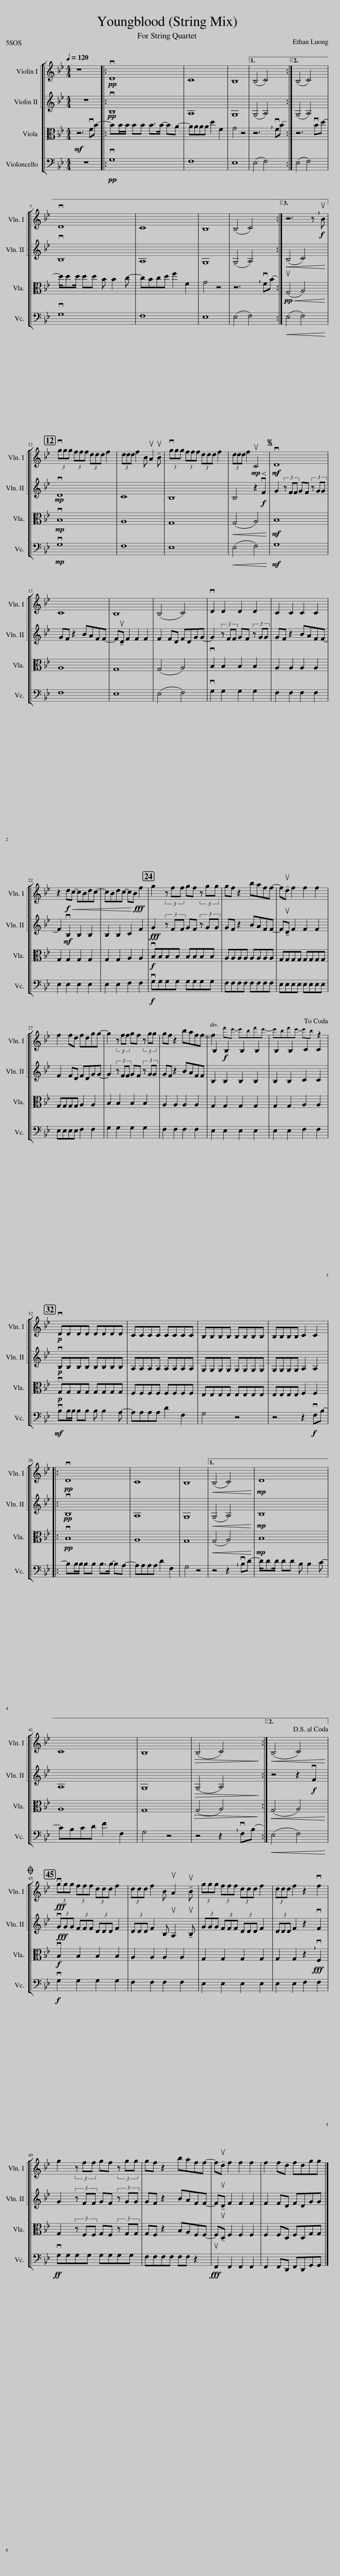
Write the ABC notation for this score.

X:1
%%score [ [ ( 1 2 ) 3 ] 4 5 ]
L:1/8
Q:1/4=120
M:4/4
I:linebreak $
K:Bb
V:1 treble
V:2 treble
V:3 treble
V:4 alto
V:5 bass
V:1
 z8 |:!pp! vD8 | C8 | B,8 |1 (B,4 C4) :|2 %5
 (B,4 C4) |$ vD8 | C8 | B,8 | (B,4 C4) :|3 %10
 z6 !breath!z!f! uB ||$ (3vggg (3fff (3ddd f2 | (3ddd f2 B uA2 !tenuto!uB | (3vggg (3fff (3ddd f2 | (3ddd f2!mp!!<(! uC4!<)! | %15
S!mf! vD8 |$ C8 | B,8 | (B,4 C4) | vD2 D2 D2 D2 | %20
 C2 C2 C2 C2 |$ z2!f!!<(! dc- cBdc- | cBdc- cB!<)!!fff! f2 | g2 (3z ff gf (3z gg | gf z2 baff- | %25
 f!tenuto!ud f2 f2 f2 |$ f2 fd fdgg- | g2 (3z ff gf (3z gg | gf z2 baff- | B,2!f! B,2 B,2 B,2 | %30
 B,2 B,2 C2 C2!dacoda! |$!p! vDDDD DDDD | CCCC CCCC | B,B,B,B, B,B,B,B, | B,B,B,B, C2 C2 |:$ %35
!pp! vD8 | C8 | B,8 |1!<(! (B,4 C4)!<)! |!mp! D8 |$ %40
 C8 | B,8 |!>(! (B,4 C4)!>)! :|2!<(! (B,4 C4)!<)!!D.S.! ||$O!fff! (3vggg (3fff (3ddd f2 | %45
 (3ddd f2 B uA2 !tenuto!uB | (3ggg (3fff (3ddd f2 | (3ddd f2 z2 vf2 |$ g2 (3z ff gf (3z gg | gf z2 baff- | %50
 f!tenuto!ud f2 f2 f2 | f2 fd fdgg |] %52
V:2
 x8 |: x8 | x8 | x8 |1 x8 :|2 %5
 x8 |$ x8 | x8 | x8 | x8 :|3 %10
 x8 ||$ x8 | x8 | x8 | x8 | %15
 x8 |$ x8 | x8 | x8 | x8 | %20
 x8 |$ x8 | x8 | x8 | x8 | %25
 x8 |$ x8 | x8 | x8 | f2 d'c'- c'bd'c'- | %30
 c'bd'c'- c'b z2 |$ x8 | x8 | x8 | x8 |:$ %35
 x8 | x8 | x8 |1 x8 | x8 |$ %40
 x8 | x8 | x8 :|2 x8 ||$ x8 | %45
 x8 | x8 | x8 |$ x8 | x8 | %50
 x8 | x8 |] %52
V:3
 z8 |:!pp! vB,8 | A,8 | G,8 |1 (G,4 A,4) :|2 %5
 (G,4 A,4) |$ vB,8 | A,8 | G,8 | (G,4 A,4) :|3 %10
!<(! (B,4 C4)!<)! ||$!mp! vD8 | C8 | B,8 | B,4 z2!f! vF2 | %15
 G2 (3z FF GF (3z GG |$ GF z2 BAFF- | F!tenuto!uD F2 F2 F2 | F2 FD FDGG- | G2 (3z FF GF (3z GG | %20
 GF z2 BAFF- |$ F2!mf! vB,2 B,2 B,2 | B,2 B,2 C2 F2 |!fff! G2 (3z FF GF (3z GG | GF z2 BAFF- | %25
 F!tenuto!uD F2 F2 F2 |$ F2 FD FDGG- | G2 (3z FF GF (3z GG | GF z2 BAFF | B,2 B,2 B,2 B,2 | %30
 B,2 B,2 C2 C2 |$!p! vB,B,B,B, B,B,B,B, | A,A,A,A, A,A,A,A, | G,G,G,G, G,G,G,G, | G,G,G,G, A,2 A,2 |:$ %35
!pp! vB,8 | A,8 | G,8 |1!<(! (G,4 A,4)!<)! |!mp! B,8 |$ %40
 A,8 | G,8 |!>(! (G,4 A,4)!>)! :|2 z4 z2!f! vF2 ||$ (3vG!fff!GG (3FFF (3DDD F2 | %45
 (3DDD F2 B, uA,2 !tenuto!uB, | (3GGG (3FFF (3DDD F2 | (3DDD F2 z2 vF2 |$ G2 (3z FF GF (3z GG | GF z2 BAFF- | %50
 F!tenuto!uD F2 F2 F2 | F2 FD FDGG |] %52
V:4
!mf! z6 vFB- |: BB/B/ BB B>B- BA- | AAAA d2 F2 | G4 z4 |1 !breath!z6 vF(B :|2 %5
 z6) vBd- |$ d/dd/ dd B B2 c- | cBcd f2 F2 | G4 z4 | !breath!z6 vF(B :|3 %10
!pp!!<(! (uG,4) A,4)!<)! ||$!mp! vB,8 | A,8 | G,8 |!<(! (G,4 A,4)!<)! | %15
!mf! B,8 |$ A,8 | G,8 | (G,4 A,4) | vB,2 B,2 B,2 B,2 | %20
 A,2 A,2 A,2 A,2 |$ G,2 G,2 G,2 G,2 | G,2 G,2 A,2 A,2 |!f! vB,B,B,B, B,B,B,B, | A,A,A,A, A,A,A,A, | %25
 G,G,G,G, G,G,G,G, |$ G,G,G,G, A,2 A,2 | B,2 B,2 B,2 B,2 | A,2 A,2 A,2 A,2 | G,2 G,2 G,2 G,2 | %30
 G,2 G,2 A,2 A,2 |$!p! vG,G,G,G, G,G,G,G, | F,F,F,F, F,F,F,F, | E,E,E,E, E,E,E,E, | E,E,E,E, F,2 F,2 |:$ %35
!pp! vB,8 | A,8 | G,8 |1!<(! (G,4 A,4)!<)! |!mp! B,8 |$ %40
 A,8 | G,8 |!>(! (G,4 A,4)!>)! :|2!<(! (G,4 A,4)!<)! ||$!f! vB,2 B,2 B,2 B,2 | %45
 A,2 A,2 A,2 A,2 | G,2 G,2 G,2 G,2 | G,2 G,2 !breath!z2!fff! vF,2 |$ G,2 (3z F,F, G,F, (3z G,G, | G,F, z2 B,A,F,F,- | %50
 F,!tenuto!uD, F,2 F,2 F,2 | F,2 F,D, F,D,G,G, |] %52
V:5
 z8 |:!pp! vG,8 | F,8 | E,8 |1 (E,4 F,4) :|2 %5
 (E,4 F,4) |$ vG,8 | F,8 | E,8 | (E,4 F,4) :|3 %10
!<(! (E,4 F,4)!<)! ||$!mp! vG,8 | F,8 | E,8 |!<(! (E,4 F,4)!<)! | %15
!mf! G,8 |$ F,8 | E,8 | (E,4 F,4) | vG,2 G,2 G,2 G,2 | %20
 F,2 F,2 F,2 F,2 |$ E,2 E,2 E,2 E,2 | E,2 E,2 F,2 F,2 |!f! vG,G,G,G, G,G,G,G, | F,F,F,F, F,F,F,F, | %25
 E,E,E,E, E,E,E,E, |$ E,E,E,E, F,2 F,2 | G,2 G,2 G,2 G,2 | F,2 F,2 F,2 F,2 | E,2 E,2 E,2 E,2 | %30
 E,2 E,2 F,2 F,2 |$!mf! vB,B,/B,/ B,B, B, B,2 A,- | A,A,A,A, D2 F,2 | G,4 z4 | z4 z2!f! vF,B,- |:$ %35
 B,B,/B,/ B,B, B,>B,- B,A,- | A,A,A,A, D2 F,2 | G,4 z4 |1 z4 !breath!z2 vB,D- | D/DD/ DD B, B,2 C- |$ %40
 CB,CD F2 F,2 | G,4 z4 | z4 !breath!z2 vF,(B, :|2!<(! (E,4) F,4)!<)! ||$!f! vG,2 G,2 G,2 G,2 | %45
 F,2 F,2 F,2 F,2 | E,2 E,2 E,2 E,2 | E,2 E,2 F,2 F,2 |$!ff! vG,G,G,G, G,G,G,G, | F,F,F,F, F,F, z2 | %50
!fff! uF,,2 F,,2 F,,2 F,,2 | F,,2 F,,D,, F,,D,,G,,G,, |] %52
